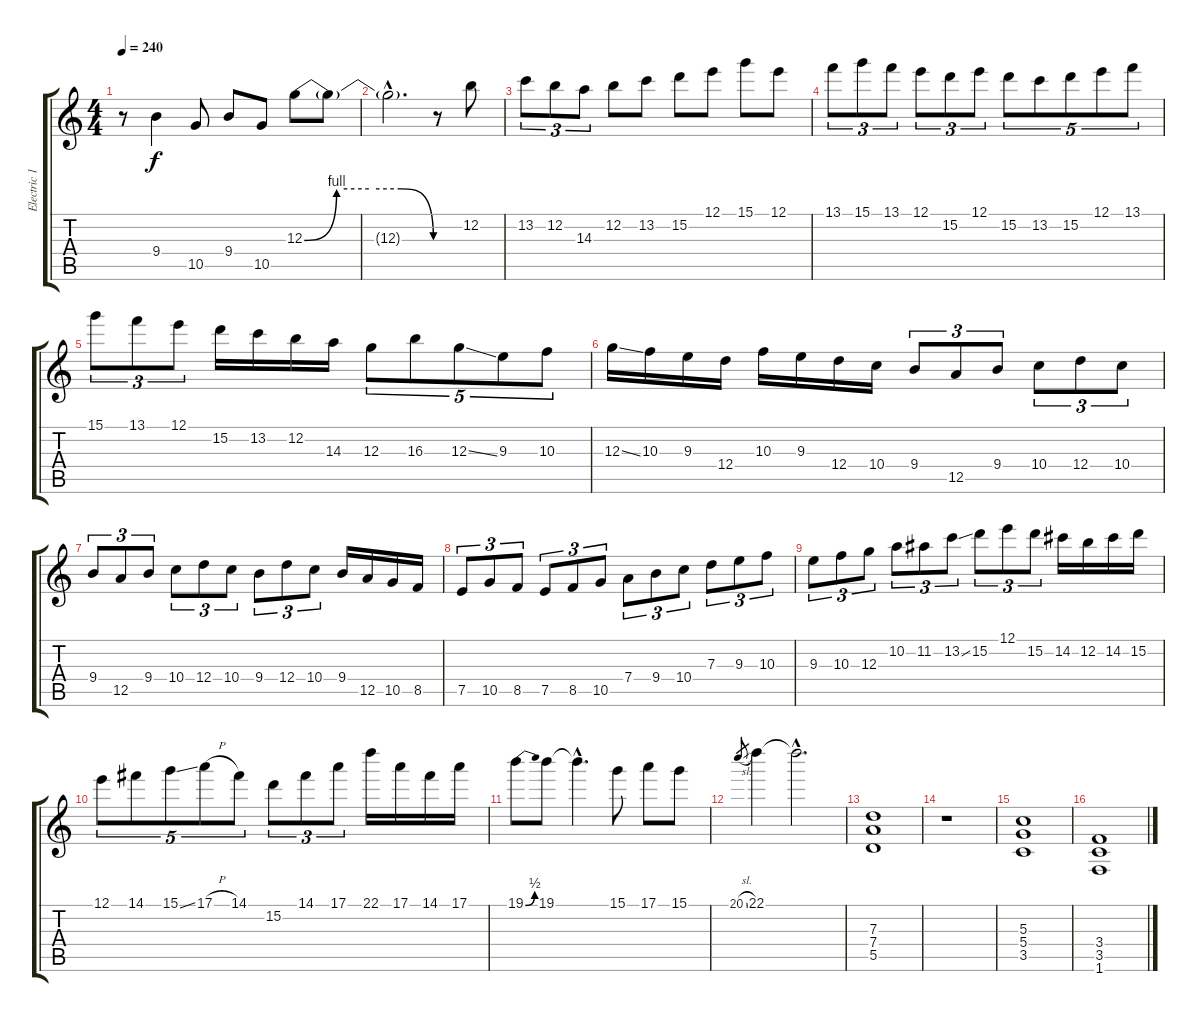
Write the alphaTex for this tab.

\track ("Electric 1" "Electric 1") {instrument overdrivenguitar}
\staff {score tabs}
\tuning (E4 B3 G3 D3 A2 E2) {hide}
\ts (4 4)
\tempo 240
\clef g2
\ks c
r.8{dy f} 9.4.4 10.5.8 9.4.8 10.5.8 12.3{be (custom 0 0 15 4 30 4 45 4 60 0)}.8 12.3{t}.8 |
12.3{hac t}.2{d} r.8 12.2.8 |
13.2.8{tu (3 2)} 12.2.8{tu (3 2)} 14.3.8{tu (3 2)} 12.2.8 13.2.8 15.2.8 12.1.8 15.1.8 12.1.8 |
13.1.8{tu (3 2)} 15.1.8{tu (3 2)} 13.1.8{tu (3 2)} 12.1.8{tu (3 2)} 15.2.8{tu (3 2)} 12.1.8{tu (3 2)} 15.2.8{tu (5 4)} 13.2.8{tu (5 4)} 15.2.8{tu (5 4)} 12.1.8{tu (5 4)} 13.1.8{tu (5 4)} |
15.1.8{tu (3 2)} 13.1.8{tu (3 2)} 12.1.8{tu (3 2)} 15.2.16 13.2.16 12.2.16 14.3.16 12.3.8{tu (5 4)} 16.3.8{tu (5 4)} 12.3{ss}.8{tu (5 4)} 9.3.8{tu (5 4)} 10.3.8{tu (5 4)} |
12.3{ss}.16 10.3.16 9.3.16 12.4.16 10.3.16 9.3.16 12.4.16 10.4.16 9.4.8{tu (3 2)} 12.5.8{tu (3 2)} 9.4.8{tu (3 2)} 10.4.8{tu (3 2)} 12.4.8{tu (3 2)} 10.4.8{tu (3 2)} |
9.4.8{tu (3 2)} 12.5.8{tu (3 2)} 9.4.8{tu (3 2)} 10.4.8{tu (3 2)} 12.4.8{tu (3 2)} 10.4.8{tu (3 2)} 9.4.8{tu (3 2)} 12.4.8{tu (3 2)} 10.4.8{tu (3 2)} 9.4.16 12.5.16 10.5.16 8.5.16 |
7.5.8{tu (3 2)} 10.5.8{tu (3 2)} 8.5.8{tu (3 2)} 7.5.8{tu (3 2)} 8.5.8{tu (3 2)} 10.5.8{tu (3 2)} 7.4.8{tu (3 2)} 9.4.8{tu (3 2)} 10.4.8{tu (3 2)} 7.3.8{tu (3 2)} 9.3.8{tu (3 2)} 10.3.8{tu (3 2)} |
9.3.8{tu (3 2)} 10.3.8{tu (3 2)} 12.3.8{tu (3 2)} 10.2.8{tu (3 2)} 11.2.8{tu (3 2)} 13.2{ss}.8{tu (3 2)} 15.2.8{tu (3 2)} 12.1.8{tu (3 2)} 15.2.8{tu (3 2)} 14.2.16 12.2.16 14.2.16 15.2.16 |
12.1.8{tu (5 4)} 14.1.8{tu (5 4)} 15.1{ss}.8{tu (5 4)} 17.1{h}.8{tu (5 4)} 14.1.8{tu (5 4)} 15.2.8{tu (3 2)} 14.1.8{tu (3 2)} 17.1.8{tu (3 2)} 22.1.16 17.1.16 14.1.16 17.1.16 |
19.1{be (bend 0 0 60 2)}.8 19.1.8 19.1{hac t}.4{d} 15.1.8 17.1.8 15.1.8 |
20.1{sl}.8{gr} 22.1.4 22.1{hac t}.2{d} |
(7.3 7.4 5.5).1 |
r.1 |
(5.3 5.4 3.5).1 |
(3.4 3.5 1.6).1
